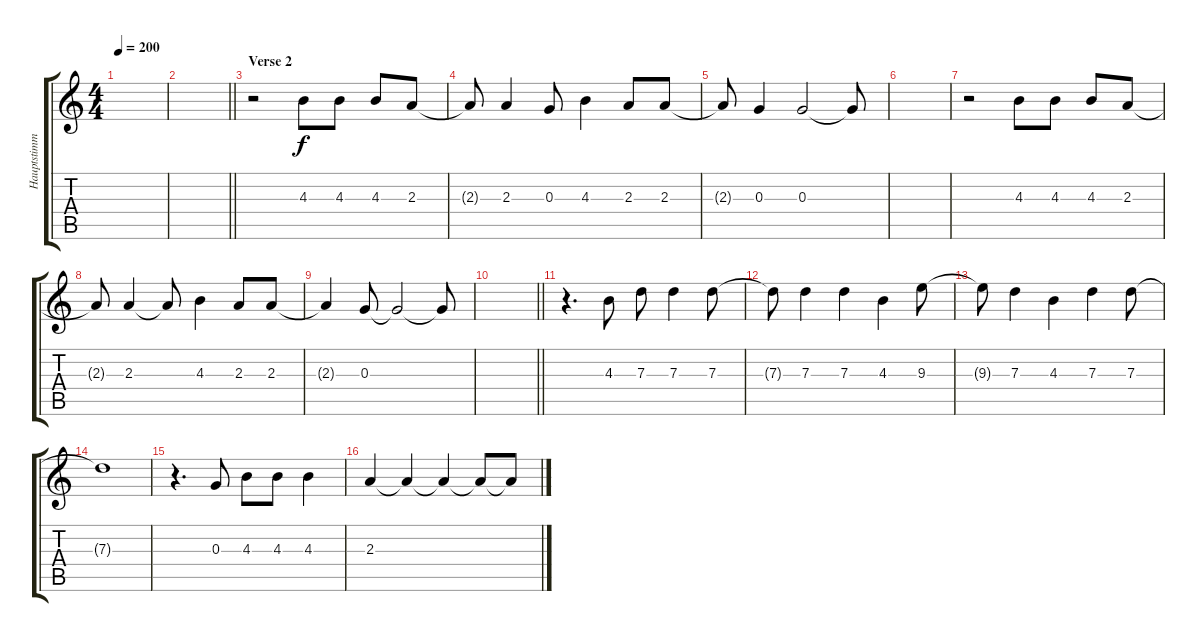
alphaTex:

\track ("Hauptstimme" "Hauptstimm") {instrument overdrivenguitar}
\staff {score tabs}
\tuning (E4 B3 G3 D3 A2 E2) {hide}
\ts (4 4)
\tempo 200
\clef g2
\ks c
|
\barLineRight lightlight
|
\section ("" "Verse 2")
r.2 4.3.8 4.3.8 4.3.8 2.3.8 |
2.3{t}.8 2.3.4 0.3.8 4.3.4 2.3.8 2.3.8 |
2.3{t}.8 0.3.4 0.3.2 0.3{t}.8 |
|
r.2 4.3.8 4.3.8 4.3.8 2.3.8 |
2.3{t}.8 2.3.4 2.3{t}.8 4.3.4 2.3.8 2.3.8 |
2.3{t}.4 0.3.8 0.3{t}.2 0.3{t}.8 |
\barLineRight lightlight
|
r.4{d} 4.3.8 7.3.8 7.3.4 7.3.8 |
7.3{t}.8 7.3.4 7.3.4 4.3.4 9.3.8 |
9.3{t}.8 7.3.4 4.3.4 7.3.4 7.3.8 |
7.3{t}.1 |
r.4{d} 0.3.8 4.3.8 4.3.8 4.3.4 |
2.3.4 2.3{t}.4 2.3{t}.4 2.3{t}.8 2.3{t}.8
